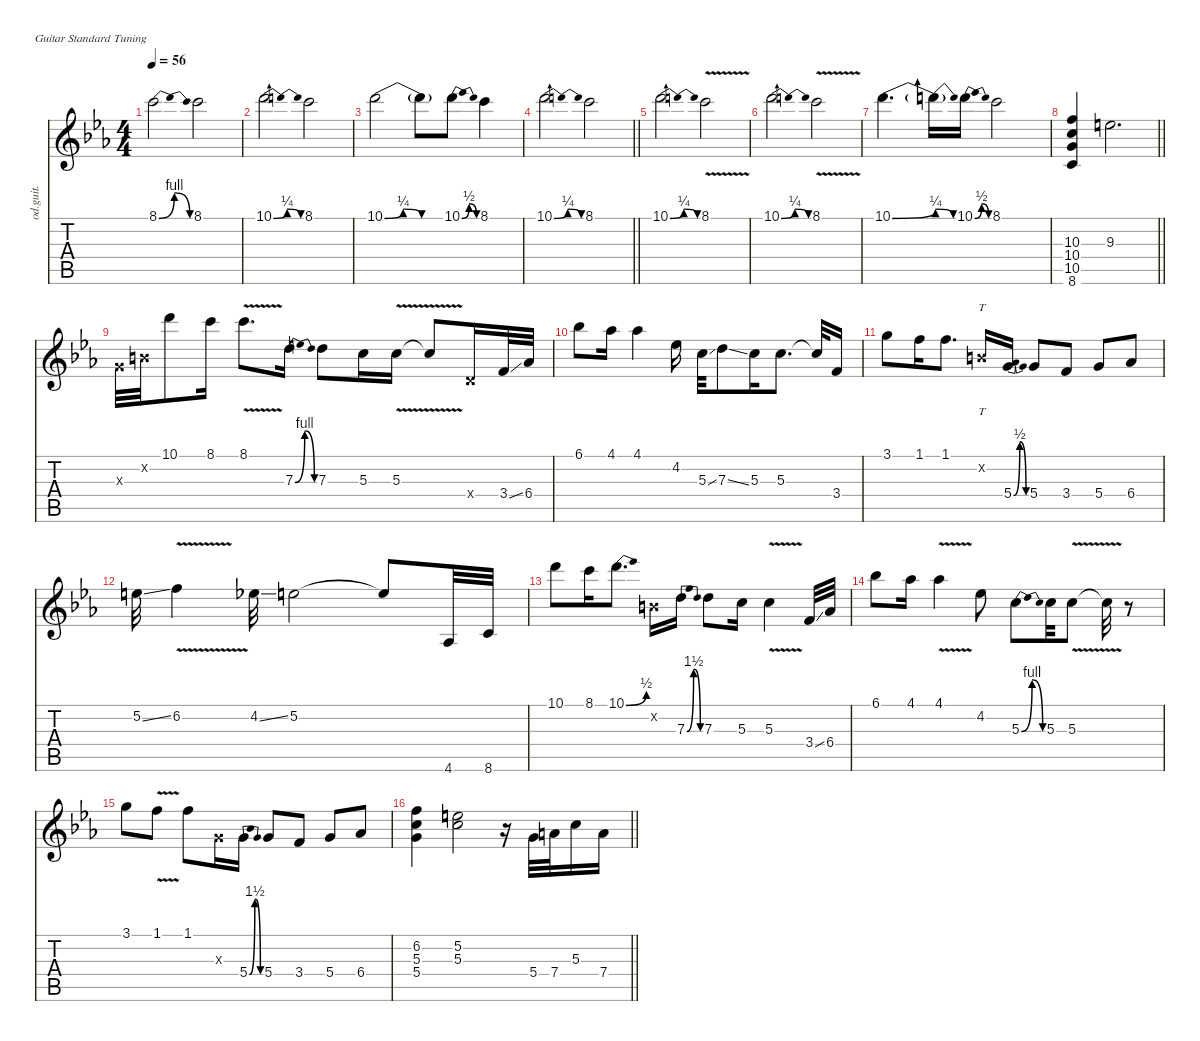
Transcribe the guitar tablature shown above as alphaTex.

\defaultSystemsLayout 4
\hideDynamics
\bracketExtendMode nobrackets
\otherSystemsTrackNameOrientation horizontal
\track ("Lead 1" "od.guit.") {defaultSystemsLayout 4 mute instrument overdrivenguitar}
\staff {score tabs}
\tuning (E4 B3 G3 D3 A2 E2)
\ts (4 4)
\beaming (8 2 2 2 2)
\tempo 56
\clef g2
\ks cminor
8.1{be (bendrelease 0 0 15 4 30 4 45 0) acc forcenatural}.2{dy f instrument overdrivenguitar beam Down} 8.1{acc forcenatural}.2{beam Down} |
10.1{be (bendrelease 0 0 15 1 30 1 45 0) acc forcenatural}.2{beam Down} 8.1{acc forcenatural}.2{beam Down} |
10.1{be (bendrelease 0 0 30 1 30 1 60 0) acc forcenatural}.2{beam Down} 10.1{be (hold 0 0 60 0) t acc forcenatural}.8{beam Down} 10.1{be (bendrelease 0 0 15 2 30 2 45 0) acc forcenatural}.8{beam Down} 8.1{acc forcenatural}.4{beam Down} |
\barLineRight lightlight
10.1{be (bendrelease 0 0 15 1 30 1 45 0) acc forcenatural}.2{beam Down} 8.1{acc forcenatural}.2{beam Down} |
10.1{be (bendrelease 0 0 15 1 30 1 45 0) acc forcenatural}.2{beam Down} 8.1{v acc forcenatural}.2{beam Down} |
10.1{be (bendrelease 0 0 15 1 30 1 45 0) acc forcenatural}.2{beam Down} 8.1{v acc forcenatural}.2{beam Down} |
10.1{be (bend 0 0 60 1) acc forcenatural}.4{d beam Down} 10.1{be (release 0 1 60 0) t acc forcenatural}.16{beam Down} 10.1{be (bendrelease 0 0 15 2 30 2 45 0) acc forcenatural}.16{beam Down} 8.1{acc forcenatural}.2{beam Down} |
\barLineRight lightlight
(10.3{acc forcenatural} 10.4{acc forcenatural} 10.5{acc forcenatural} 8.6{acc forcenatural}).4{beam Up} 9.3{acc forcenatural}.2{d beam Down} |
0.3{x acc forcenatural}.32{beam Down} 0.2{x acc forcenatural}.32{beam Down} 10.1{acc forcenatural}.8{beam Down} 8.1{acc forcenatural}.16{beam Down} 8.1{v acc forcenatural}.8{d beam Down} 7.3{be (bendrelease 0 0 15 4 30 4 45 0) acc forcenatural}.16{beam Down} 7.3{acc forcenatural}.8{beam Down} 5.3{acc forcenatural}.16{beam Down} 5.3{v acc forcenatural}.16{beam Down} 5.3{v t acc forcenatural}.8{beam Up} 0.4{x acc forcenatural}.16{beam Up} 3.4{ss acc forcenatural}.32{beam Up} 6.4{acc b}.32{beam Up} |
6.1{acc b}.8{beam Down} 4.1{acc b}.16{beam Down} 4.1{acc b}.4{beam Down} 4.2{acc b}.16{beam Down} 5.3{ss acc forcenatural}.32{beam Down} 7.3{ss acc forcenatural}.8{beam Down} 5.3{acc forcenatural}.16{beam Down} 5.3{acc forcenatural}.8{d beam Down} 5.3{t acc forcenatural}.32{beam Up} 3.4{acc forcenatural}.16{beam Up} |
3.1{acc forcenatural}.8{beam Down} 1.1{acc forcenatural}.16{beam Down} 1.1{acc forcenatural}.8{d beam Down} 0.2{x acc forcenatural}.16{tt beam Up} 5.4{be (bendrelease 0 0 15 2 30 2 45 0) acc forcenatural}.16{beam Up} 5.4{acc forcenatural}.8{beam Up} 3.4{acc forcenatural}.8{beam Up} 5.4{acc forcenatural}.8{beam Up} 6.4{acc b}.8{beam Up} |
5.2{ss acc forcenatural}.32{beam Down} 6.2{v acc forcenatural}.4{beam Down} 4.2{ss acc b}.32{beam Down} 5.2{acc forcenatural}.2{beam Down} 5.2{t acc forcenatural}.8{beam Up} 4.6{acc b}.32{beam Up} 8.6{acc forcenatural}.32{beam Up} |
10.1{acc forcenatural}.8{beam Down} 8.1{acc forcenatural}.16{beam Down} 10.1{be (bend 0 0 30 2) acc forcenatural}.8{d beam Down} 0.2{x acc forcenatural}.16{beam Down} 7.3{be (bendrelease 0 0 15 6 30 6 45 0) acc forcenatural}.16{beam Down} 7.3{acc forcenatural}.8{beam Down} 5.3{acc forcenatural}.16{beam Down} 5.3{v acc forcenatural}.4{beam Down} 3.4{ss acc forcenatural}.32{beam Up} 6.4{acc b}.32{beam Up} |
6.1{acc b}.8{beam Down} 4.1{acc b}.16{beam Down} 4.1{v acc b}.4{beam Down} 4.2{acc b}.8{beam Down} 5.3{be (bendrelease 0 0 15 4 30 4 45 0) acc forcenatural}.8{beam Down} 5.3{acc forcenatural}.32{beam Down} 5.3{v acc forcenatural}.8{beam Down} 5.3{v t acc forcenatural}.32{beam Down} r.8{beam Down} |
3.1{acc forcenatural}.8{beam Down} 1.1{v acc forcenatural}.8{beam Down} 1.1{acc forcenatural}.8{beam Down} 0.3{x acc forcenatural}.16{beam Down} 5.4{be (bendrelease 0 0 15 6 30 6 45 0) acc forcenatural}.16{beam Down} 5.4{acc forcenatural}.8{beam Up} 3.4{acc forcenatural}.8{beam Up} 5.4{acc forcenatural}.8{beam Up} 6.4{acc b}.8{beam Up} |
\barLineRight lightlight
(6.2{acc forcenatural} 5.3{acc forcenatural} 5.4{acc forcenatural}).4{beam Down} (5.2{acc forcenatural} 5.3{acc forcenatural}).2{beam Down} r.16{beam Down} 5.4{acc forcenatural}.32{beam Up} 7.4{acc forcenatural}.32{beam Up} 5.3{acc forcenatural}.16{beam Up} 7.4{acc forcenatural}.16{beam Up}
